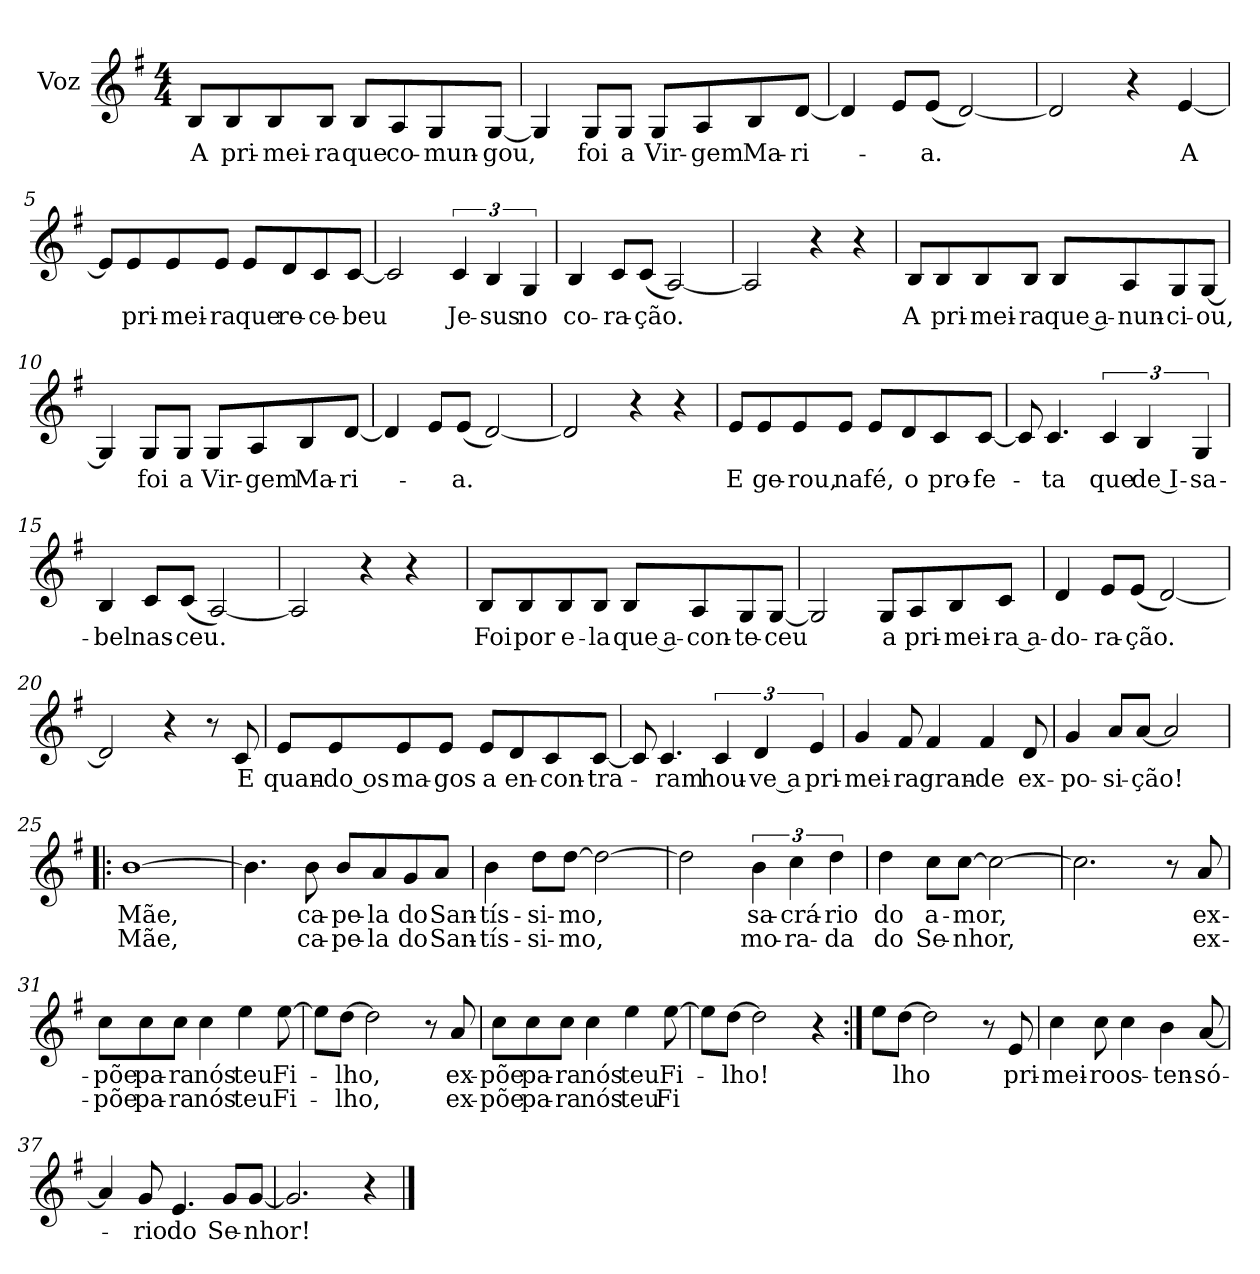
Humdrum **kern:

**kern	**text	**text
*part1	*part1	*part1
*staff1	*staff1	*staff1
*I"Voz	*	*
*I'Vo.	*	*
*clefG2	*	*
*k[f#]	*	*
*M4/4	*	*
*MM100	*	*
=1	=1	=1
!	!LO:LY:b	!
8B/L	A	.
!	!LO:LY:b	!
8B/	pri-	.
!	!LO:LY:b	!
8B/	-mei-	.
!	!LO:LY:b	!
8B/J	-ra	.
!	!LO:LY:b	!
8B/L	que	.
!	!LO:LY:b	!
8A/	co-	.
!	!LO:LY:b	!
8G/	-mun-	.
!	!LO:LY:b	!
[8G/J	-gou,	.
=2	=2	=2
4G/]	.	.
!	!LO:LY:b	!
8G/L	foi	.
!	!LO:LY:b	!
8G/J	a	.
!	!LO:LY:b	!
8G/L	Vir-	.
!	!LO:LY:b	!
8A/	-gem	.
!	!LO:LY:b	!
8B/	Ma-	.
!	!LO:LY:b	!
[8d/J	-ri-	.
=3	=3	=3
4d/]	.	.
8e/L	.	.
!	!LO:LY:b	!
(<8e/J	-a.	.
[2d/)	.	.
=4	=4	=4
2d/]	.	.
4r	.	.
!	!LO:LY:b	!
[4e/	A	.
!!LO:LB:g=z
=5	=5	=5
8e/L]	.	.
!	!LO:LY:b	!
8e/	pri-	.
!	!LO:LY:b	!
8e/	-mei-	.
!	!LO:LY:b	!
8e/J	-ra	.
!	!LO:LY:b	!
8e/L	que	.
!	!LO:LY:b	!
8d/	re-	.
!	!LO:LY:b	!
8c/	-ce-	.
!	!LO:LY:b	!
[8c/J	-beu	.
=6	=6	=6
2c/]	.	.
!	!LO:LY:b	!
6c/	Je-	.
!	!LO:LY:b	!
6B/	-sus	.
!	!LO:LY:b	!
6G/	no	.
=7	=7	=7
!	!LO:LY:b	!
4B/	co-	.
!	!LO:LY:b	!
8c/L	-ra-	.
!	!LO:LY:b	!
(<8c/J	-ção.	.
[2A/)	.	.
=8	=8	=8
2A/]	.	.
4r	.	.
4r	.	.
=9	=9	=9
!	!LO:LY:b	!
8B/L	A	.
!	!LO:LY:b	!
8B/	pri-	.
!	!LO:LY:b	!
8B/	-mei-	.
!	!LO:LY:b	!
8B/J	-ra	.
!	!LO:LY:b	!
8B/L	que a-	.
!	!LO:LY:b	!
8A/	-nun-	.
!	!LO:LY:b	!
8G/	-ci-	.
!	!LO:LY:b	!
[8G/J	-ou,	.
!!LO:LB:g=z
=10	=10	=10
4G/]	.	.
!	!LO:LY:b	!
8G/L	foi	.
!	!LO:LY:b	!
8G/J	a	.
!	!LO:LY:b	!
8G/L	Vir-	.
!	!LO:LY:b	!
8A/	-gem	.
!	!LO:LY:b	!
8B/	Ma-	.
!	!LO:LY:b	!
[8d/J	-ri-	.
=11	=11	=11
4d/]	.	.
8e/L	.	.
!	!LO:LY:b	!
(<8e/J	-a.	.
[2d/)	.	.
=12	=12	=12
2d/]	.	.
4r	.	.
4r	.	.
=13	=13	=13
!	!LO:LY:b	!
8e/L	E	.
!	!LO:LY:b	!
8e/	ge-	.
!	!LO:LY:b	!
8e/	-rou,	.
!	!LO:LY:b	!
8e/J	na	.
!	!LO:LY:b	!
8e/L	fé,	.
!	!LO:LY:b	!
8d/	o	.
!	!LO:LY:b	!
8c/	pro-	.
!	!LO:LY:b	!
[8c/J	-fe-	.
=14	=14	=14
8c/]	.	.
!	!LO:LY:b	!
4.c/	-ta	.
!	!LO:LY:b	!
6c/	que	.
!	!LO:LY:b	!
6B/	de I-	.
!	!LO:LY:b	!
6G/	-sa-	.
=15	=15	=15
!	!LO:LY:b	!
4B/	-bel	.
!	!LO:LY:b	!
8c/L	nas-	.
!	!LO:LY:b	!
(<8c/J	-ceu.	.
[2A/)	.	.
!!LO:LB:g=z
=16	=16	=16
2A/]	.	.
4r	.	.
4r	.	.
=17	=17	=17
!	!LO:LY:b	!
8B/L	Foi	.
!	!LO:LY:b	!
8B/	por	.
!	!LO:LY:b	!
8B/	e-	.
!	!LO:LY:b	!
8B/J	-la	.
!	!LO:LY:b	!
8B/L	que a-	.
!	!LO:LY:b	!
8A/	-con-	.
!	!LO:LY:b	!
8G/	-te-	.
!	!LO:LY:b	!
[8G/J	-ceu	.
=18	=18	=18
2G/]	.	.
!	!LO:LY:b	!
8G/L	a	.
!	!LO:LY:b	!
8A/	pri-	.
!	!LO:LY:b	!
8B/	-mei-	.
!	!LO:LY:b	!
8c/J	-ra a-	.
=19	=19	=19
!	!LO:LY:b	!
4d/	-do-	.
!	!LO:LY:b	!
8e/L	-ra-	.
!	!LO:LY:b	!
(<8e/J	-ção.	.
[2d/)	.	.
=20	=20	=20
2d/]	.	.
4r	.	.
8r	.	.
!	!LO:LY:b	!
8c/	E	.
!!LO:LB:g=z
=21	=21	=21
!	!LO:LY:b	!
8e/L	quan-	.
!	!LO:LY:b	!
8e/	-do os	.
!	!LO:LY:b	!
8e/	ma-	.
!	!LO:LY:b	!
8e/J	-gos	.
!	!LO:LY:b	!
8e/L	a	.
!	!LO:LY:b	!
8d/	en-	.
!	!LO:LY:b	!
8c/	-con-	.
!	!LO:LY:b	!
[8c/J	-tra-	.
=22	=22	=22
8c/]	.	.
!	!LO:LY:b	!
4.c/	-ram	.
!	!LO:LY:b	!
6c/	hou-	.
!	!LO:LY:b	!
6d/	-ve a	.
!	!LO:LY:b	!
6e/	pri-	.
=23	=23	=23
!	!LO:LY:b	!
4g/	-mei-	.
!	!LO:LY:b	!
8f#/	-ra	.
!	!LO:LY:b	!
4f#/	gran-	.
!	!LO:LY:b	!
4f#/	-de	.
!	!LO:LY:b	!
8d/	ex-	.
=24	=24	=24
!	!LO:LY:b	!
4g/	-po-	.
!	!LO:LY:b	!
8a/L	-si-	.
!	!LO:LY:b	!
[8a/J	-ção!	.
2a/]	.	.
=25!|:	=25!|:	=25!|:
!	!LO:LY:b	!LO:LY:b
[1b	Mãe,	Mãe,
!!LO:LB:g=z
=26	=26	=26
4.b\]	.	.
!	!LO:LY:b	!LO:LY:b
8b\	ca-	ca-
!	!LO:LY:b	!LO:LY:b
8b/L	-pe-	-pe-
!	!LO:LY:b	!LO:LY:b
8a/	-la	-la
!	!LO:LY:b	!LO:LY:b
8g/	do	do
!	!LO:LY:b	!LO:LY:b
8a/J	San-	San-
=27	=27	=27
!	!LO:LY:b	!LO:LY:b
4b\	-tís-	-tís-
!	!LO:LY:b	!LO:LY:b
8dd\L	-si-	-si-
!	!LO:LY:b	!LO:LY:b
[8dd\J	-mo,	-mo,
2dd\_	.	.
=28	=28	=28
2dd\]	.	.
!	!LO:LY:b	!LO:LY:b
6b\	sa-	mo-
!	!LO:LY:b	!LO:LY:b
6cc\	-crá-	-ra-
!	!LO:LY:b	!LO:LY:b
6dd\	-rio	-da
=29	=29	=29
!	!LO:LY:b	!LO:LY:b
4dd\	do	do
!	!LO:LY:b	!LO:LY:b
8cc\L	a-	Se-
!	!LO:LY:b	!LO:LY:b
[8cc\J	-mor,	-nhor,
2cc\_	.	.
=30	=30	=30
2.cc\]	.	.
8r	.	.
!	!LO:LY:b	!LO:LY:b
8a/	ex-	ex-
=31	=31	=31
!	!LO:LY:b	!LO:LY:b
8cc\L	-põe	-põe
!	!LO:LY:b	!LO:LY:b
8cc\	pa-	pa-
!	!LO:LY:b	!LO:LY:b
8cc\J	-ra	-ra
!	!LO:LY:b	!LO:LY:b
4cc\	nós	nós
!	!LO:LY:b	!LO:LY:b
4ee\	teu	teu
!	!LO:LY:b	!LO:LY:b
[8ee\	Fi-	Fi-
=32	=32	=32
8ee\L]	.	.
!	!LO:LY:b	!LO:LY:b
[8dd\J	-lho,	-lho,
2dd\]	.	.
8r	.	.
!	!LO:LY:b	!LO:LY:b
8a/	ex-	ex-
!!LO:LB:g=z
=33	=33	=33
!	!LO:LY:b	!LO:LY:b
8cc\L	-põe	-põe
!	!LO:LY:b	!LO:LY:b
8cc\	pa-	pa-
!	!LO:LY:b	!LO:LY:b
8cc\J	-ra	-ra
!	!LO:LY:b	!LO:LY:b
4cc\	nós	nós
!	!LO:LY:b	!LO:LY:b
4ee\	teu	teu
!	!LO:LY:b	!LO:LY:b
[8ee\	Fi-	Fi
=34	=34	=34
8ee\L]	.	.
!	!LO:LY:b	!
[8dd\J	-lho!	.
2dd\]	.	.
4r	.	.
=35:|!	=35:|!	=35:|!
8ee\L	.	.
!	!LO:LY:b	!
[8dd\J	-lho	.
2dd\]	.	.
8r	.	.
!	!LO:LY:b	!
8e/	pri-	.
=36	=36	=36
!	!LO:LY:b	!
4cc\	-mei-	.
!	!LO:LY:b	!
8cc\	-ro	.
!	!LO:LY:b	!
4cc\	os-	.
!	!LO:LY:b	!
4b\	-ten-	.
!	!LO:LY:b	!
[8a/	-só-	.
=37	=37	=37
4a/]	.	.
!	!LO:LY:b	!
8g/	-rio	.
!	!LO:LY:b	!
4.e/	do	.
!	!LO:LY:b	!
8g/L	Se-	.
!	!LO:LY:b	!
[8g/J	-nhor!	.
=38	=38	=38
2.g/]	.	.
4r	.	.
==	==	==
*-	*-	*-
